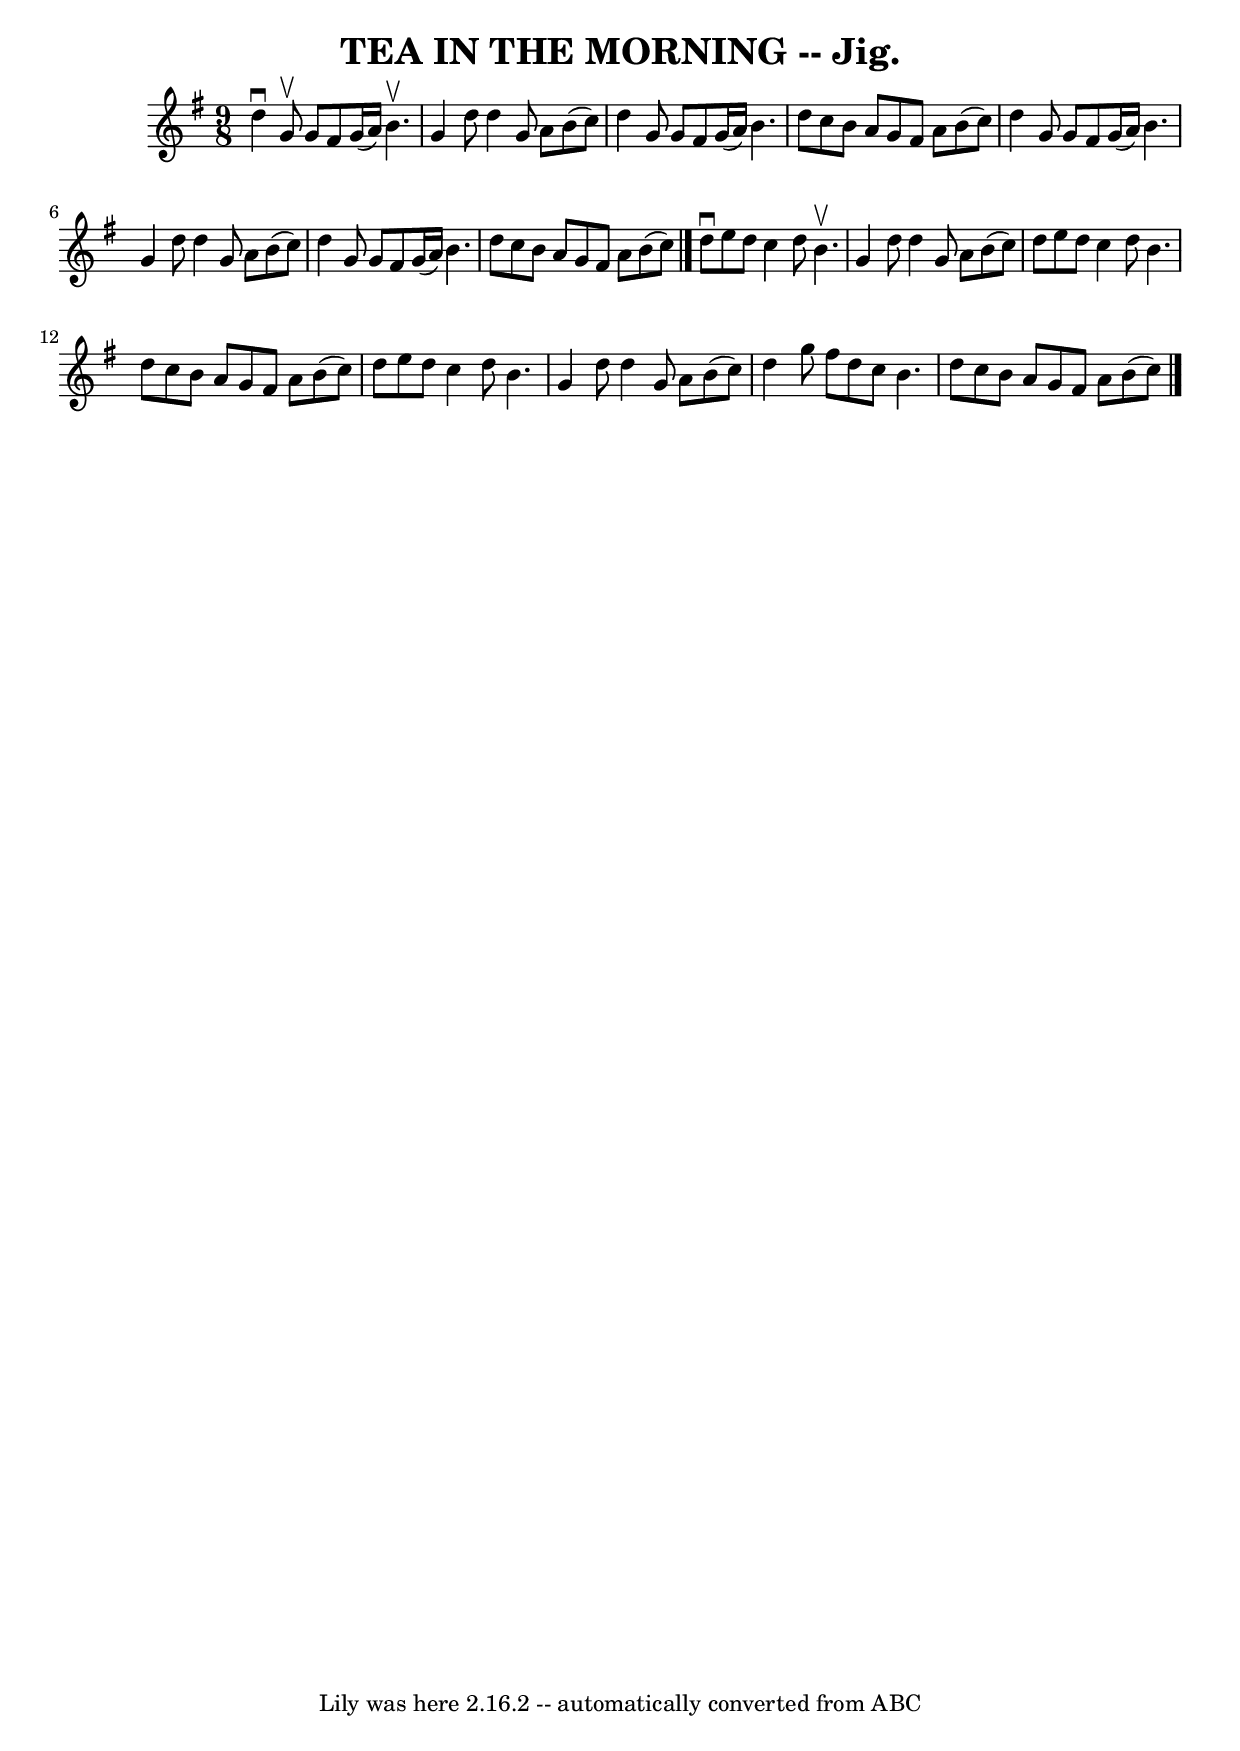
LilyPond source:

\version "2.16.2"
\include "Mammoth.ily"
\header {
	%% book = "Coles pg. 75.1"
	crossRefNumber = "9"
	footnotes = ""
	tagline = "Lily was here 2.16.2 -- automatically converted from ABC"
	title = "TEA IN THE MORNING -- Jig."
}
voicedefault =  {


\time 9/8 
\key g \major d''4^\downbow g'8^\upbow g'8 fis'8 g'16 (
 a'16) b'4.^\upbow |
 g'4 d''8 d''4 g'8 a'8 b'8 (
 c''8) |
 d''4 g'8 g'8 fis'8 g'16 (a'16) b'4.  
|
 d''8 c''8 b'8 a'8 g'8 fis'8 a'8 b'8 (c''8  
-) |
 d''4 g'8 g'8 fis'8 g'16 (a'16) b'4.  
|
 g'4 d''8 d''4 g'8 a'8 b'8 (c''8) |
   
d''4 g'8 g'8 fis'8 g'16 (a'16) b'4.  |
 d''8    
c''8 b'8 a'8 g'8 fis'8 a'8 b'8 (c''8) \bar "|."     
d''8^\downbow e''8 d''8 c''4 d''8 b'4.^\upbow |
 g'4    
d''8 d''4 g'8 a'8 b'8 (c''8) |
 d''8 e''8 d''8  
 c''4 d''8 b'4.  |
 d''8 c''8 b'8 a'8 g'8 fis'8   
 a'8 b'8 (c''8) |
 d''8 e''8 d''8 c''4 d''8    
b'4.  |
 g'4 d''8 d''4 g'8 a'8 b'8 (c''8) |
 
 d''4 g''8 fis''8 d''8 c''8 b'4.  |
 d''8 c''8    
b'8 a'8 g'8 fis'8 a'8 b'8 (c''8) \bar "|."   
}

\score{
    <<

	\context Staff="default"
	{
	    \voicedefault 
	}

    >>
	\layout {
	}
	\midi {}
}
